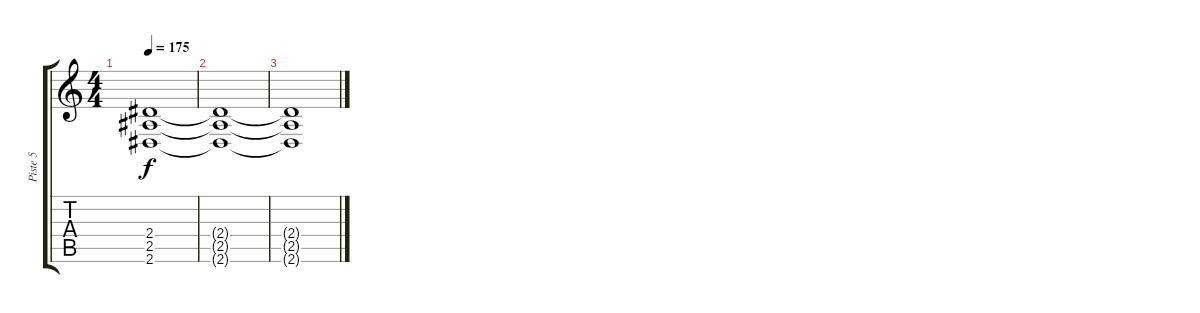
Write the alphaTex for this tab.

\track ("Piste 5" "Piste 5") {instrument distortionguitar}
\staff {score tabs}
\tuning (Eb4 Bb3 Gb3 Db3 Ab2 Db2) {hide}
\ts (4 4)
\tempo 175
\clef g2
\ks c
(2.4{t} 2.5{t} 2.6{t}).1{dy f} |
(2.4{t} 2.5{t} 2.6{t}).1 |
(2.4{t} 2.5{t} 2.6{t}).1
